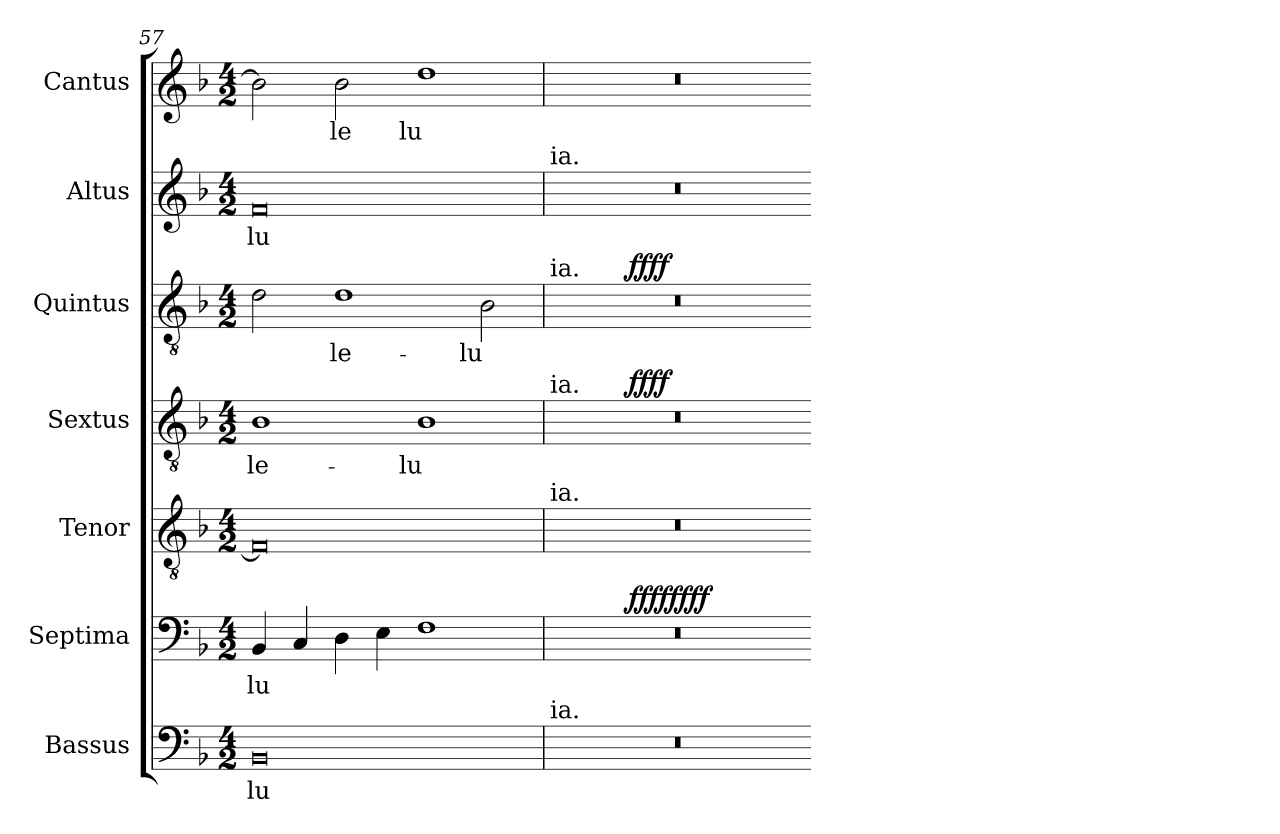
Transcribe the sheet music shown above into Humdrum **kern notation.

**kern	**text	**kern	**text	**dynam	**kern	**kern	**text	**dynam	**kern	**text	**dynam	**kern	**text	**kern	**text
*part7	*part7	*part6	*part6	*part6	*part5	*part4	*part4	*part4	*part3	*part3	*part3	*part2	*part2	*part1	*part1
*staff7	*staff7	*staff6	*staff6	*staff6	*staff5	*staff4	*staff4	*staff4	*staff3	*staff3	*staff3	*staff2	*staff2	*staff1	*staff1
*I"Bassus	*	*I"Septima	*	*	*I"Tenor	*I"Sextus	*	*	*I"Quintus	*	*	*I"Altus	*	*I"Cantus	*
*clefF4	*	*clefF4	*	*	*clefGv2	*clefGv2	*	*	*clefGv2	*	*	*clefG2	*	*clefG2	*
*k[b-]	*	*k[b-]	*	*	*k[b-]	*k[b-]	*	*	*k[b-]	*	*	*k[b-]	*	*k[b-]	*
*F:	*	*F:	*	*	*F:	*F:	*	*	*F:	*	*	*F:	*	*F:	*
*M4/2	*	*M4/2	*	*	*M4/2	*M4/2	*	*	*M4/2	*	*	*M4/2	*	*M4/2	*
=57	=57	=57	=57	=57	=57	=57	=57	=57	=57	=57	=57	=57	=57	=57	=57
!	!LO:LY:b:cj	!	!LO:LY:b:cj	!	!	!	!LO:LY:b:cj	!	!	!	!	!	!LO:LY:b:cj	!	!
0BB-	-lu-	4BB-/	lu	.	0F]	1B-	-le-	.	2d\	.	.	0f	lu	2b-\]	.
.	.	4C/	.	.	.	.	.	.	.	.	.	.	.	.	.
!	!	!	!	!	!	!	!	!	!	!LO:LY:b:cj	!	!	!	!	!LO:LY:b:cj
.	.	4D\	.	.	.	.	.	.	1d	-le-	.	.	.	2b-\	le
.	.	4E\	.	.	.	.	.	.	.	.	.	.	.	.	.
!	!	!	!	!	!	!	!LO:LY:b:cj	!	!	!	!	!	!	!	!LO:LY:b:cj
.	.	1F	.	.	.	1B-	-lu-	.	.	.	.	.	.	1dd	lu
!	!	!	!	!	!	!	!	!	!	!LO:LY:b:cj	!	!	!	!	!
.	.	.	.	.	.	.	.	.	2B-\	-lu-	.	.	.	.	.
=58	=58	=58	=58	=58	=58	=58	=58	=58	=58	=58	=58	=58	=58	=58	=58
*	*	*^	*	*	*	*^	*	*	*^	*	*	*	*	*	*
!	!	!	!	!	!	!	!	!	!	!	!	!	!	!	!LO:TX:a:t=ia.	!	!	!
!	!	!	!	!	!	!	!	!	!	!	!LO:TX:a:t=ia.	!	!	!	!	!	!	!
!	!	!	!	!	!	!	!LO:TX:a:t=ia.	!	!	!	!	!	!	!	!	!	!	!
!	!	!	!	!	!	!LO:TX:a:t=ia.	!	!	!	!	!	!	!	!	!	!	!	!
!LO:TX:a:t=ia.	!	!	!	!	!	!	!	!	!	!	!	!	!	!	!	!	!	!
0r	.	0r	4ryy	.	.	0r	0r	4ryy	.	.	0r	4ryy	.	.	0r	.	0r	.
.	.	.	8ryy	.	.	.	.	8ryy	.	.	.	8ryy	.	.	.	.	.	.
.	.	.	32ryy	.	.	.	.	32ryy	.	.	.	32ryy	.	.	.	.	.	.
!	!	!	!	!	!LO:DY:a	!	!	!	!	!	!	!	!	!	!	!	!	!
!	!	!	!	!	!LO:DY:n=1:b	!	!	!	!	!LO:DY:b	!	!	!	!LO:DY:a	!	!	!	!
.	.	.	1ryy	.	ffff ffff	.	.	1ryy	.	ffff	.	1ryy	.	ffff	.	.	.	.
.	.	.	2ryy	.	.	.	.	2ryy	.	.	.	2ryy	.	.	.	.	.	.
.	.	.	16.ryy	.	.	.	.	16.ryy	.	.	.	16.ryy	.	.	.	.	.	.
*	*	*	*	*	*	*	*v	*v	*	*	*	*	*	*	*	*	*	*
*	*	*v	*v	*	*	*	*	*	*	*v	*v	*	*	*	*	*	*
=	==	=	==	==	=	=	==	==	=	==	==	=	==	==	==
*-	*-	*-	*-	*-	*-	*-	*-	*-	*-	*-	*-	*-	*-	*-	*-
